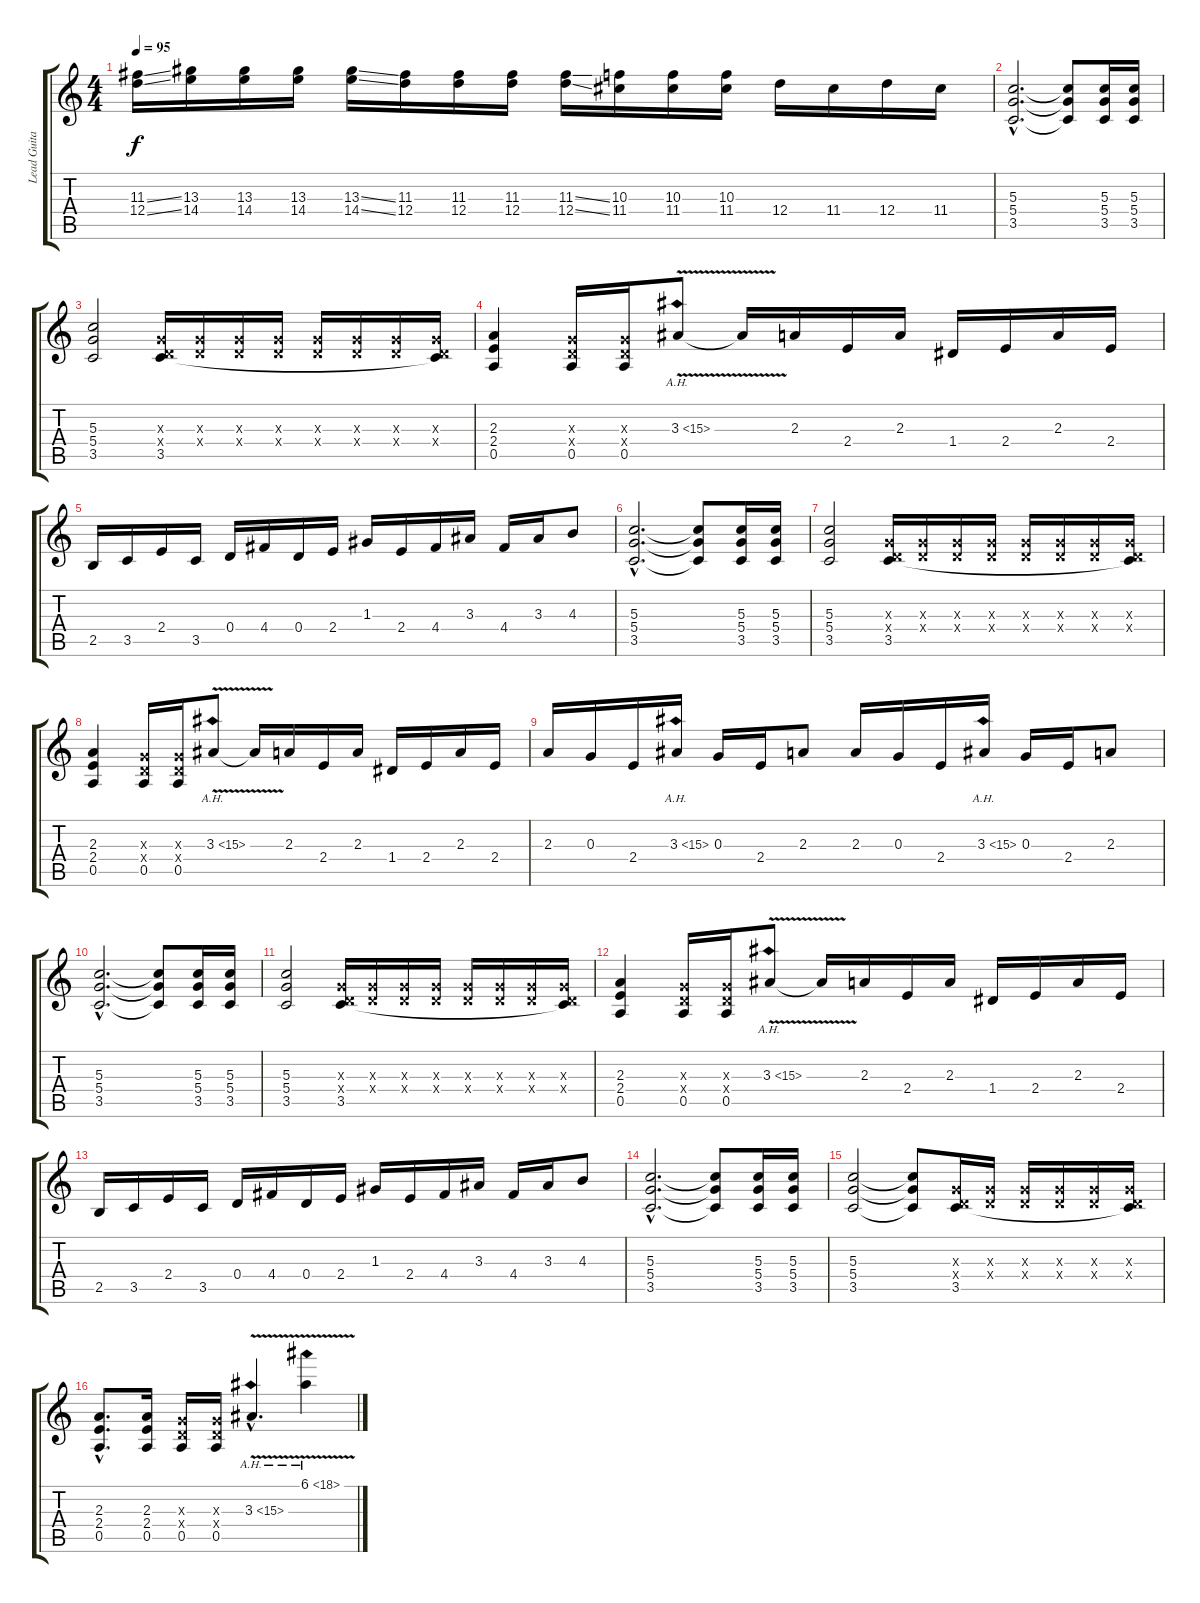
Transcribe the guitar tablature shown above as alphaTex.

\track ("Lead Guitar" "Lead Guita") {instrument acousticguitarsteel}
\staff {score tabs}
\tuning (E4 B3 G3 D3 A2 E2) {hide}
\ts (4 4)
\tempo 95
\clef g2
\ks c
(11.3{ss} 12.4{ss}).16{dy f} (13.3 14.4).16 (13.3 14.4).16 (13.3 14.4).16 (13.3{ss} 14.4{ss}).16 (11.3 12.4).16 (11.3 12.4).16 (11.3 12.4).16 (11.3{ss} 12.4{ss}).16 (10.3 11.4).16 (10.3 11.4).16 (10.3 11.4).16 12.4.16 11.4.16 12.4.16 11.4.16 |
(5.3{hac} 5.4{hac} 3.5{hac}).2{d} (5.3{t} 5.4{t} 3.5{t}).8 (5.3 5.4 3.5).16 (5.3 5.4 3.5).16 |
(5.3 5.4 3.5).2 (0.3{x} 0.4{x} 3.5).16 (0.3{x} 0.4{x}).16 (0.3{x} 0.4{x}).16 (0.3{x} 0.4{x}).16 (0.3{x} 0.4{x}).16 (0.3{x} 0.4{x}).16 (0.3{x} 0.4{x}).16 (0.3{x} 0.4{x} 3.5{t}).16 |
(2.3 2.4 0.5).4 (0.3{x} 0.4{x} 0.5).16 (0.3{x} 0.4{x} 0.5).16 3.3{ah 12 v}.8 3.3{t}.16 2.3.16 2.4.16 2.3.16 1.4.16 2.4.16 2.3.16 2.4.16 |
2.5.16 3.5.16 2.4.16 3.5.16 0.4.16 4.4.16 0.4.16 2.4.16 1.3.16 2.4.16 4.4.16 3.3.16 4.4.16 3.3.16 4.3.8 |
(5.3{hac} 5.4{hac} 3.5{hac}).2{d} (5.3{t} 5.4{t} 3.5{t}).8 (5.3 5.4 3.5).16 (5.3 5.4 3.5).16 |
(5.3 5.4 3.5).2 (0.3{x} 0.4{x} 3.5).16 (0.3{x} 0.4{x}).16 (0.3{x} 0.4{x}).16 (0.3{x} 0.4{x}).16 (0.3{x} 0.4{x}).16 (0.3{x} 0.4{x}).16 (0.3{x} 0.4{x}).16 (0.3{x} 0.4{x} 3.5{t}).16 |
(2.3 2.4 0.5).4 (0.3{x} 0.4{x} 0.5).16 (0.3{x} 0.4{x} 0.5).16 3.3{ah 12 v}.8 3.3{t}.16 2.3.16 2.4.16 2.3.16 1.4.16 2.4.16 2.3.16 2.4.16 |
2.3.16 0.3.16 2.4.16 3.3{ah 12}.16 0.3.16 2.4.16 2.3.8 2.3.16 0.3.16 2.4.16 3.3{ah 12}.16 0.3.16 2.4.16 2.3.8 |
(5.3{hac} 5.4{hac} 3.5{hac}).2{d} (5.3{t} 5.4{t} 3.5{t}).8 (5.3 5.4 3.5).16 (5.3 5.4 3.5).16 |
(5.3 5.4 3.5).2 (0.3{x} 0.4{x} 3.5).16 (0.3{x} 0.4{x}).16 (0.3{x} 0.4{x}).16 (0.3{x} 0.4{x}).16 (0.3{x} 0.4{x}).16 (0.3{x} 0.4{x}).16 (0.3{x} 0.4{x}).16 (0.3{x} 0.4{x} 3.5{t}).16 |
(2.3 2.4 0.5).4 (0.3{x} 0.4{x} 0.5).16 (0.3{x} 0.4{x} 0.5).16 3.3{ah 12 v}.8 3.3{t}.16 2.3.16 2.4.16 2.3.16 1.4.16 2.4.16 2.3.16 2.4.16 |
2.5.16 3.5.16 2.4.16 3.5.16 0.4.16 4.4.16 0.4.16 2.4.16 1.3.16 2.4.16 4.4.16 3.3.16 4.4.16 3.3.16 4.3.8 |
(5.3{hac} 5.4{hac} 3.5{hac}).2{d} (5.3{t} 5.4{t} 3.5{t}).8 (5.3 5.4 3.5).16 (5.3 5.4 3.5).16 |
(5.3 5.4 3.5).2 (5.3{t} 5.4{t} 3.5{t}).8 (0.3{x} 0.4{x} 3.5).16 (0.3{x} 0.4{x}).16 (0.3{x} 0.4{x}).16 (0.3{x} 0.4{x}).16 (0.3{x} 0.4{x}).16 (0.3{x} 0.4{x} 3.5{t}).16 |
(2.3{hac} 2.4{hac} 0.5{hac}).8{d} (2.3 2.4 0.5).16 (0.3{x} 0.4{x} 0.5).16 (0.3{x} 0.4{x} 0.5).16 3.3{ah 12 v hac}.4{d} 6.1{ah 12 v}.4
